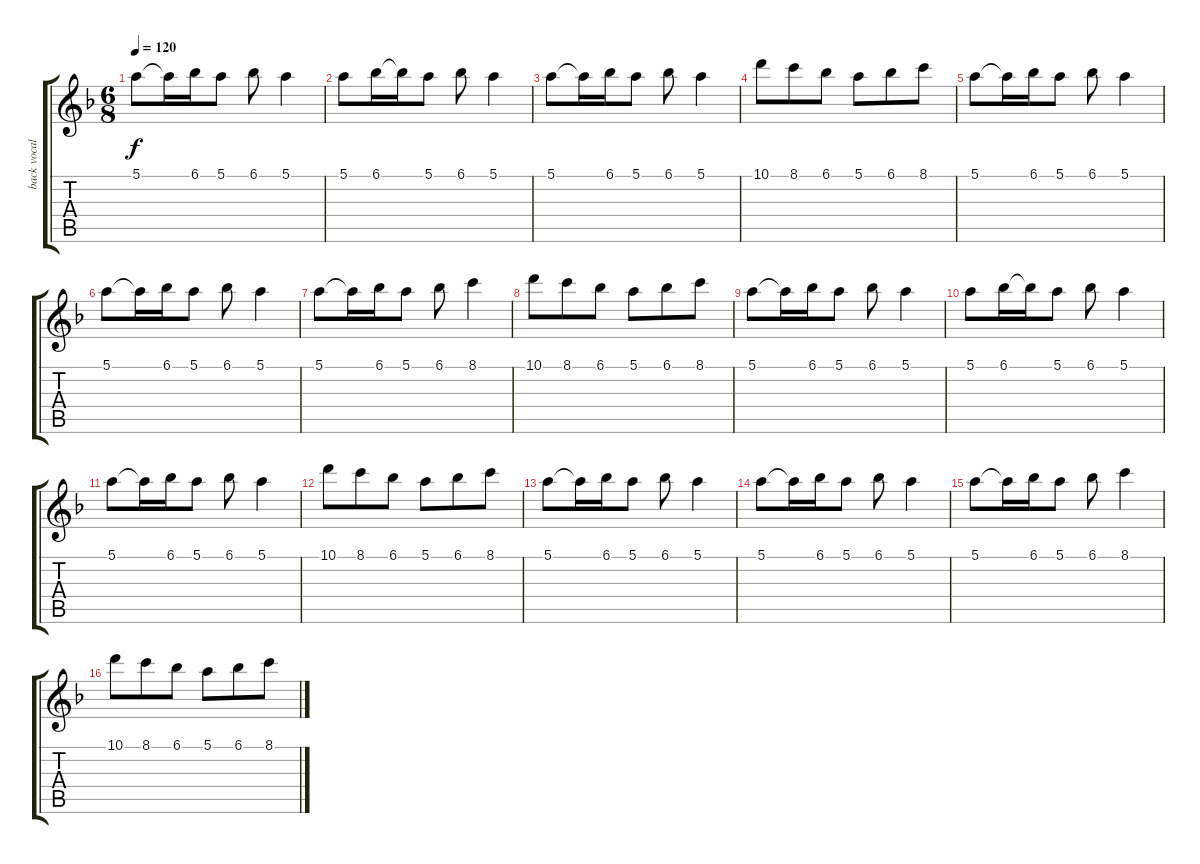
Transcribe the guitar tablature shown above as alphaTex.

\track ("back vocal" "back vocal") {instrument acousticguitarsteel}
\staff {score tabs}
\tuning (E4 B3 G3 D3 A2 E2) {hide}
\ts (6 8)
\tempo 120
\clef g2
\ks f
5.1.8{dy f} 5.1{t}.16 6.1.16 5.1.8 6.1.8 5.1.4 |
5.1.8 6.1.16 6.1{t}.16 5.1.8 6.1.8 5.1.4 |
5.1.8 5.1{t}.16 6.1.16 5.1.8 6.1.8 5.1.4 |
10.1.8 8.1.8 6.1.8 5.1.8 6.1.8 8.1.8 |
5.1.8 5.1{t}.16 6.1.16 5.1.8 6.1.8 5.1.4 |
5.1.8 5.1{t}.16 6.1.16 5.1.8 6.1.8 5.1.4 |
5.1.8 5.1{t}.16 6.1.16 5.1.8 6.1.8 8.1.4 |
10.1.8 8.1.8 6.1.8 5.1.8 6.1.8 8.1.8 |
5.1.8 5.1{t}.16 6.1.16 5.1.8 6.1.8 5.1.4 |
5.1.8 6.1.16 6.1{t}.16 5.1.8 6.1.8 5.1.4 |
5.1.8 5.1{t}.16 6.1.16 5.1.8 6.1.8 5.1.4 |
10.1.8 8.1.8 6.1.8 5.1.8 6.1.8 8.1.8 |
5.1.8 5.1{t}.16 6.1.16 5.1.8 6.1.8 5.1.4 |
5.1.8 5.1{t}.16 6.1.16 5.1.8 6.1.8 5.1.4 |
5.1.8 5.1{t}.16 6.1.16 5.1.8 6.1.8 8.1.4 |
10.1.8 8.1.8 6.1.8 5.1.8 6.1.8 8.1.8
